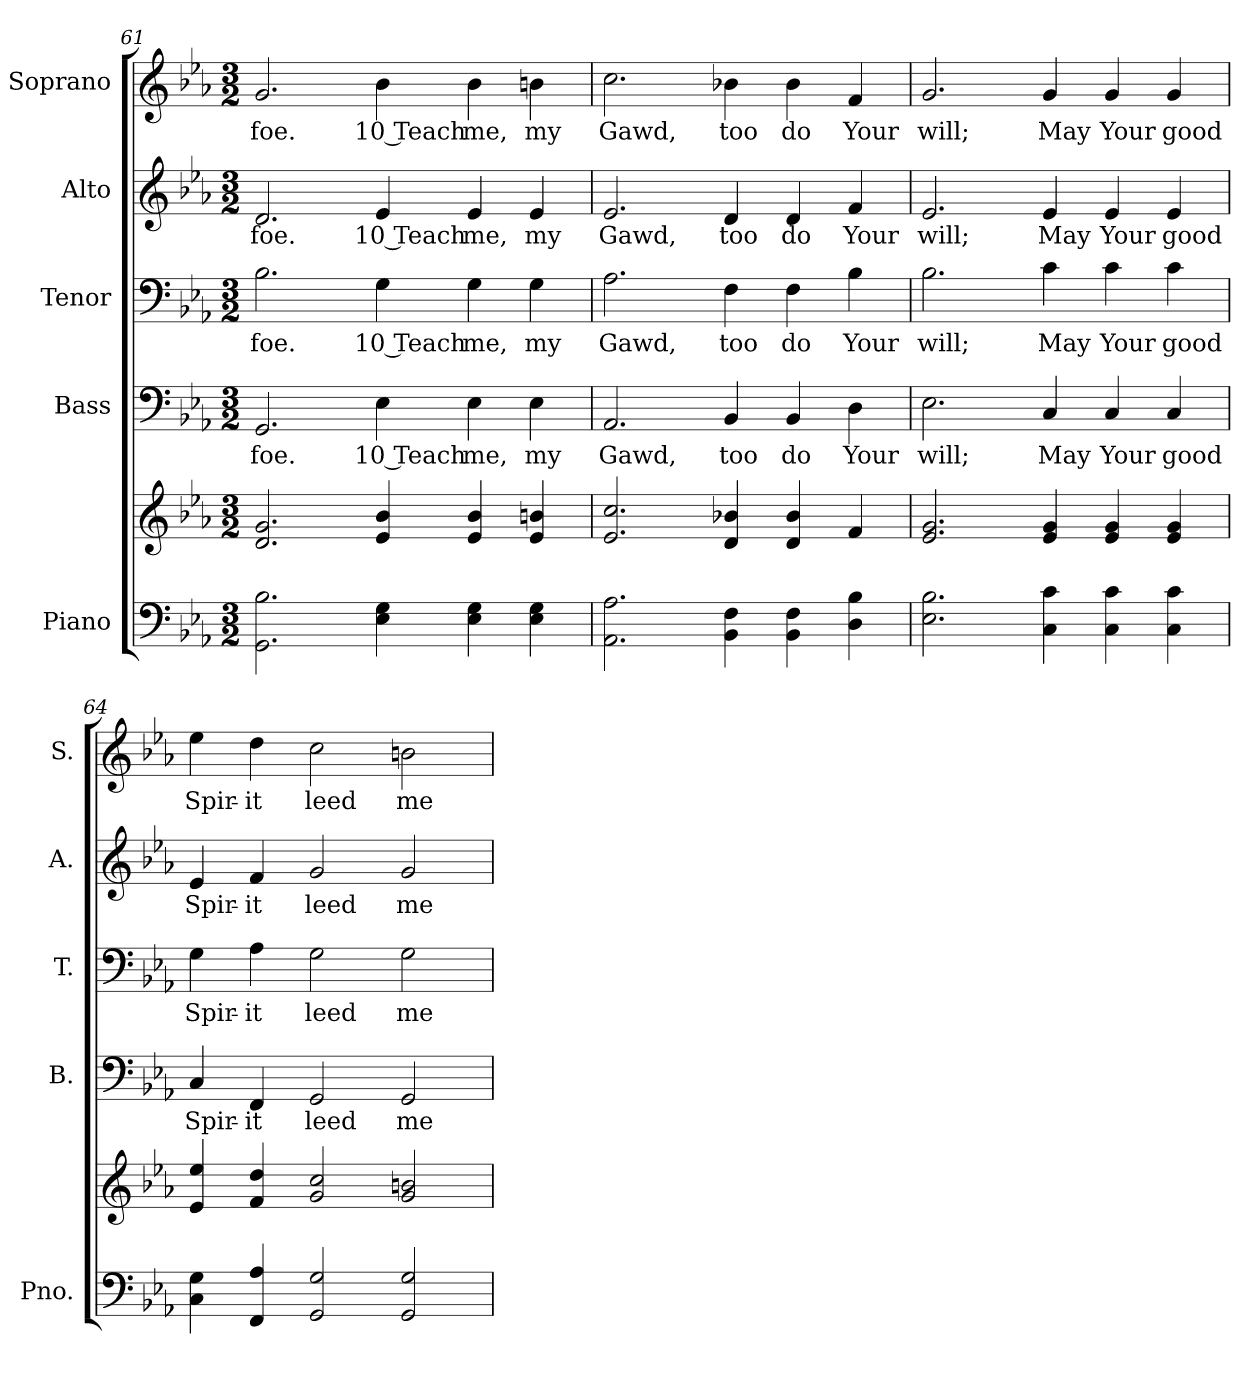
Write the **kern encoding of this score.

**kern	**kern	**kern	**text	**kern	**text	**kern	**text	**kern	**text
*part5	*part5	*part4	*part4	*part3	*part3	*part2	*part2	*part1	*part1
*staff6	*staff5	*staff4	*staff4	*staff3	*staff3	*staff2	*staff2	*staff1	*staff1
*I"Piano	*	*I"Bass	*	*I"Tenor	*	*I"Alto	*	*I"Soprano	*
*I'Pno.	*	*I'B.	*	*I'T.	*	*I'A.	*	*I'S.	*
!!LO:PB:g=z
*clefF4	*clefG2	*clefF4	*	*clefF4	*	*clefG2	*	*clefG2	*
*k[b-e-a-]	*k[b-e-a-]	*k[b-e-a-]	*	*k[b-e-a-]	*	*k[b-e-a-]	*	*k[b-e-a-]	*
*E-:	*E-:	*E-:	*	*E-:	*	*E-:	*	*E-:	*
*M3/2	*M3/2	*M3/2	*	*M3/2	*	*M3/2	*	*M3/2	*
=61	=61	=61	=61	=61	=61	=61	=61	=61	=61
!	!	!	!LO:LY:b:color=#000000	!	!	!	!	!	!
!	!	!	!	!	!LO:LY:b:color=#000000	!	!	!	!
!	!	!	!	!	!	!	!LO:LY:b:color=#000000	!	!
!	!	!	!	!	!	!	!	!	!LO:LY:b:color=#000000
2.GGi\ 2.B-i	2.di/ 2.gi	2.GGi/	foe.	2.B-i\	foe.	2.di/	foe.	2.gi/	foe.
!	!	!	!LO:LY:b:color=#000000	!	!	!	!	!	!
!	!	!	!	!	!LO:LY:b:color=#000000	!	!	!	!
!	!	!	!	!	!	!	!LO:LY:b:color=#000000	!	!
!	!	!	!	!	!	!	!	!	!LO:LY:b:color=#000000
4E-i\ 4Gi	4e-i/ 4b-i	4E-i\	10 Teach	4Gi\	10 Teach	4e-i/	10 Teach	4b-i\	10 Teach
!	!	!	!LO:LY:b:color=#000000	!	!	!	!	!	!
!	!	!	!	!	!LO:LY:b:color=#000000	!	!	!	!
!	!	!	!	!	!	!	!LO:LY:b:color=#000000	!	!
!	!	!	!	!	!	!	!	!	!LO:LY:b:color=#000000
4E-i\ 4Gi	4e-i/ 4b-i	4E-i\	me,	4Gi\	me,	4e-i/	me,	4b-i\	me,
!	!	!	!LO:LY:b:color=#000000	!	!	!	!	!	!
!	!	!	!	!	!LO:LY:b:color=#000000	!	!	!	!
!	!	!	!	!	!	!	!LO:LY:b:color=#000000	!	!
!	!	!	!	!	!	!	!	!	!LO:LY:b:color=#000000
4E-i\ 4Gi	4e-i/ 4bni	4E-i\	my	4Gi\	my	4e-i/	my	4bni\	my
=62	=62	=62	=62	=62	=62	=62	=62	=62	=62
!	!	!	!LO:LY:b:color=#000000	!	!	!	!	!	!
!	!	!	!	!	!LO:LY:b:color=#000000	!	!	!	!
!	!	!	!	!	!	!	!LO:LY:b:color=#000000	!	!
!	!	!	!	!	!	!	!	!	!LO:LY:b:color=#000000
2.AA-i\ 2.A-i	2.e-i/ 2.cci	2.AA-i/	Gawd,	2.A-i\	Gawd,	2.e-i/	Gawd,	2.cci\	Gawd,
!	!	!	!LO:LY:b:color=#000000	!	!	!	!	!	!
!	!	!	!	!	!LO:LY:b:color=#000000	!	!	!	!
!	!	!	!	!	!	!	!LO:LY:b:color=#000000	!	!
!	!	!	!	!	!	!	!	!	!LO:LY:b:color=#000000
4BB-i\ 4Fi	4di/ 4b-Xi	4BB-i/	too	4Fi\	too	4di/	too	4b-Xi\	too
!	!	!	!LO:LY:b:color=#000000	!	!	!	!	!	!
!	!	!	!	!	!LO:LY:b:color=#000000	!	!	!	!
!	!	!	!	!	!	!	!LO:LY:b:color=#000000	!	!
!	!	!	!	!	!	!	!	!	!LO:LY:b:color=#000000
4BB-i\ 4Fi	4di/ 4b-i	4BB-i/	do	4Fi\	do	4di/	do	4b-i\	do
!	!	!	!LO:LY:b:color=#000000	!	!	!	!	!	!
!	!	!	!	!	!LO:LY:b:color=#000000	!	!	!	!
!	!	!	!	!	!	!	!LO:LY:b:color=#000000	!	!
!	!	!	!	!	!	!	!	!	!LO:LY:b:color=#000000
4Di\ 4B-i	4fi/	4Di\	Your	4B-i\	Your	4fi/	Your	4fi/	Your
!!LO:PB:g=z
=63	=63	=63	=63	=63	=63	=63	=63	=63	=63
!	!	!	!LO:LY:b:color=#000000	!	!	!	!	!	!
!	!	!	!	!	!LO:LY:b:color=#000000	!	!	!	!
!	!	!	!	!	!	!	!LO:LY:b:color=#000000	!	!
!	!	!	!	!	!	!	!	!	!LO:LY:b:color=#000000
2.E-i\ 2.B-i	2.e-i/ 2.gi	2.E-i\	will;	2.B-i\	will;	2.e-i/	will;	2.gi/	will;
!	!	!	!LO:LY:b:color=#000000	!	!	!	!	!	!
!	!	!	!	!	!LO:LY:b:color=#000000	!	!	!	!
!	!	!	!	!	!	!	!LO:LY:b:color=#000000	!	!
!	!	!	!	!	!	!	!	!	!LO:LY:b:color=#000000
4Ci\ 4ci	4e-i/ 4gi	4Ci/	May	4ci\	May	4e-i/	May	4gi/	May
!	!	!	!LO:LY:b:color=#000000	!	!	!	!	!	!
!	!	!	!	!	!LO:LY:b:color=#000000	!	!	!	!
!	!	!	!	!	!	!	!LO:LY:b:color=#000000	!	!
!	!	!	!	!	!	!	!	!	!LO:LY:b:color=#000000
4Ci\ 4ci	4e-i/ 4gi	4Ci/	Your	4ci\	Your	4e-i/	Your	4gi/	Your
!	!	!	!LO:LY:b:color=#000000	!	!	!	!	!	!
!	!	!	!	!	!LO:LY:b:color=#000000	!	!	!	!
!	!	!	!	!	!	!	!LO:LY:b:color=#000000	!	!
!	!	!	!	!	!	!	!	!	!LO:LY:b:color=#000000
4Ci\ 4ci	4e-i/ 4gi	4Ci/	good	4ci\	good	4e-i/	good	4gi/	good
=64	=64	=64	=64	=64	=64	=64	=64	=64	=64
!	!	!	!LO:LY:b:color=#000000	!	!	!	!	!	!
!	!	!	!	!	!LO:LY:b:color=#000000	!	!	!	!
!	!	!	!	!	!	!	!LO:LY:b:color=#000000	!	!
!	!	!	!	!	!	!	!	!	!LO:LY:b:color=#000000
4Ci\ 4Gi	4e-i/ 4ee-i	4Ci/	Spir-	4Gi\	Spir-	4e-i/	Spir-	4ee-i\	Spir-
!	!	!	!LO:LY:b:color=#000000	!	!	!	!	!	!
!	!	!	!	!	!LO:LY:b:color=#000000	!	!	!	!
!	!	!	!	!	!	!	!LO:LY:b:color=#000000	!	!
!	!	!	!	!	!	!	!	!	!LO:LY:b:color=#000000
4FFi/ 4A-i	4fi/ 4ddi	4FFi/	-it	4A-i\	-it	4fi/	-it	4ddi\	-it
!	!	!	!LO:LY:b:color=#000000	!	!	!	!	!	!
!	!	!	!	!	!LO:LY:b:color=#000000	!	!	!	!
!	!	!	!	!	!	!	!LO:LY:b:color=#000000	!	!
!	!	!	!	!	!	!	!	!	!LO:LY:b:color=#000000
2GGi/ 2Gi	2gi/ 2cci	2GGi/	leed	2Gi\	leed	2gi/	leed	2cci\	leed
!	!	!	!LO:LY:b:color=#000000	!	!	!	!	!	!
!	!	!	!	!	!LO:LY:b:color=#000000	!	!	!	!
!	!	!	!	!	!	!	!LO:LY:b:color=#000000	!	!
!	!	!	!	!	!	!	!	!	!LO:LY:b:color=#000000
2GGi/ 2Gi	2gi/ 2bni	2GGi/	me	2Gi\	me	2gi/	me	2bni\	me
=	=	=	=	=	=	=	=	=	=
*-	*-	*-	*-	*-	*-	*-	*-	*-	*-
